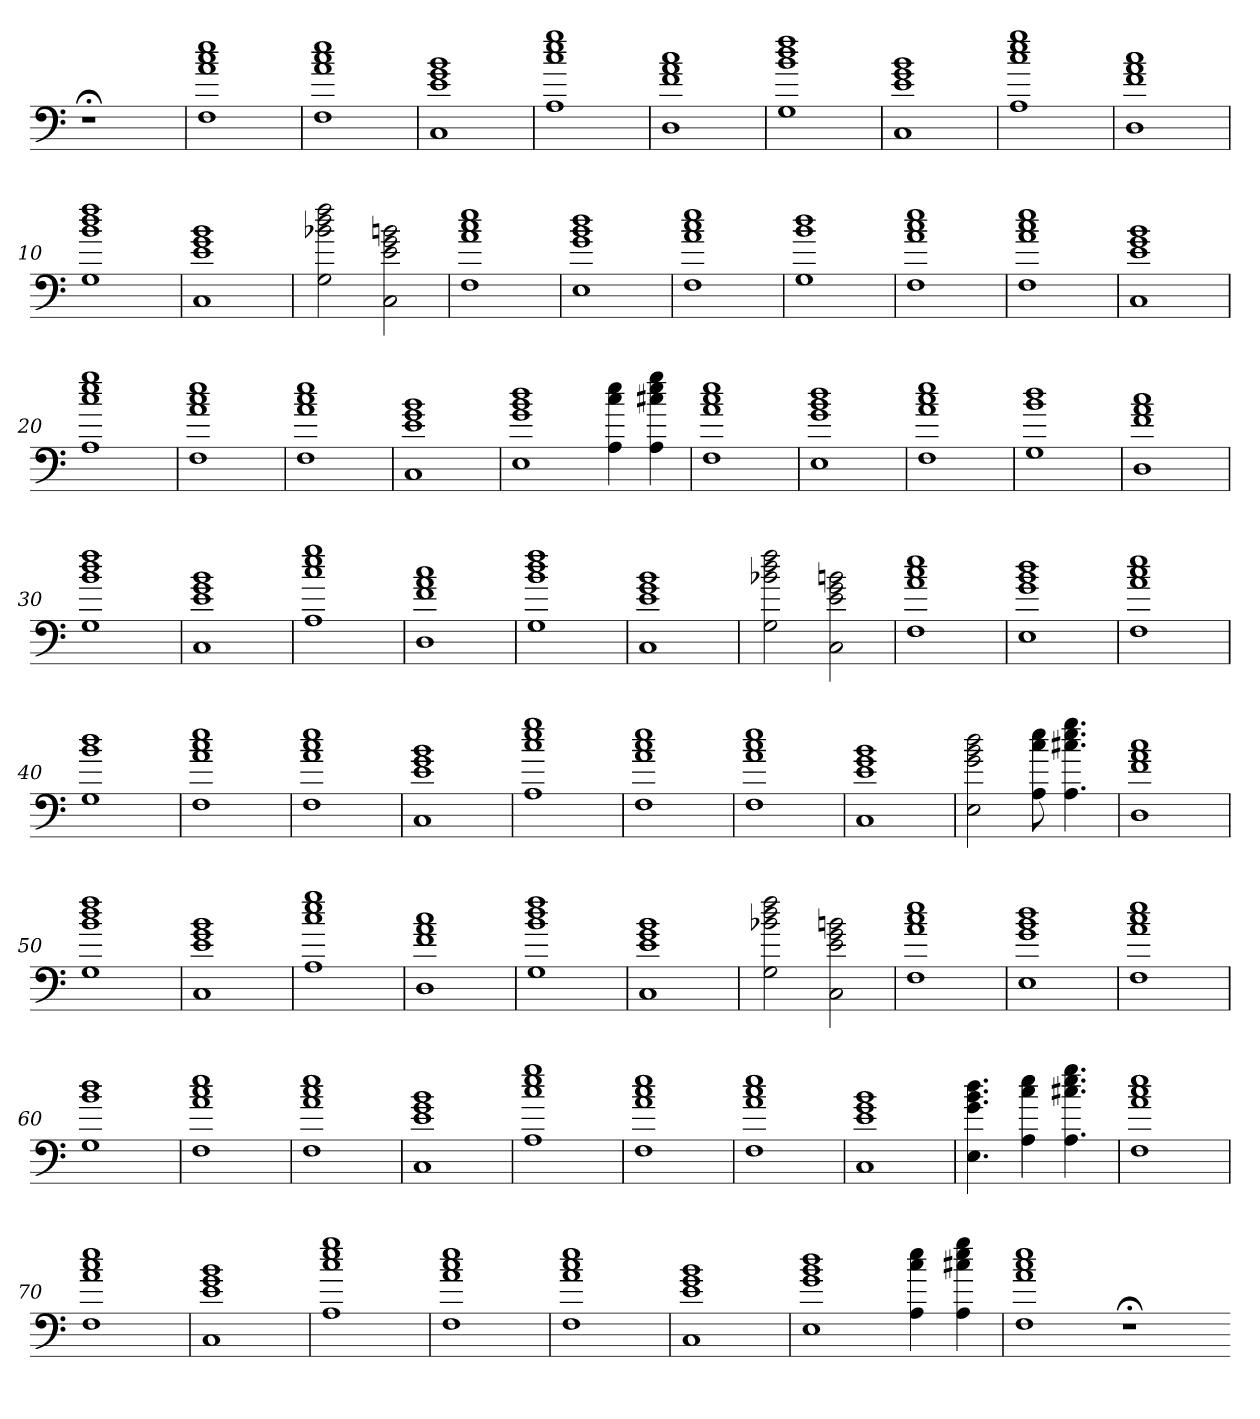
**kern
*part1
*staff1
=
1r;<
=1
1F 1a 1cc 1ee
=2
1F 1a 1cc 1ee
=3
1C 1e 1g 1b
=4
1A 1cc 1ee 1gg
=5
1D 1f 1a 1cc
=6
1G 1b 1dd 1ff
=7
1C 1e 1g 1b
=8
1A 1cc 1ee 1gg
=9
1D 1f 1a 1cc
=10
1G 1b 1dd 1ff
=11
1C 1e 1g 1b
=12
2G 2b-X 2dd 2ff
2C 2e 2g 2bn
=13
1F 1a 1cc 1ee
=14
1E 1g 1b 1dd
=15
1F 1a 1cc 1ee
=16
1G 1b 1dd
=17
1F 1a 1cc 1ee
=18
1F 1a 1cc 1ee
=19
1C 1e 1g 1b
=20
1A 1cc 1ee 1gg
=21
1F 1a 1cc 1ee
=22
1F 1a 1cc 1ee
=23
1C 1e 1g 1b
=24
1E 1g 1b 1dd
4A 4cc 4ee
4A 4cc#X 4ee 4gg
=25
1F 1a 1cc 1ee
=26
1E 1g 1b 1dd
=27
1F 1a 1cc 1ee
=28
1G 1b 1dd
=29
1D 1f 1a 1cc
=30
1G 1b 1dd 1ff
=31
1C 1e 1g 1b
=32
1A 1cc 1ee 1gg
=33
1D 1f 1a 1cc
=34
1G 1b 1dd 1ff
=35
1C 1e 1g 1b
=36
2G 2b-X 2dd 2ff
2C 2e 2g 2bn
=37
1F 1a 1cc 1ee
=38
1E 1g 1b 1dd
=39
1F 1a 1cc 1ee
=40
1G 1b 1dd
=41
1F 1a 1cc 1ee
=42
1F 1a 1cc 1ee
=43
1C 1e 1g 1b
=44
1A 1cc 1ee 1gg
=45
1F 1a 1cc 1ee
=46
1F 1a 1cc 1ee
=47
1C 1e 1g 1b
=48
2E 2g 2b 2dd
8A 8cc 8ee
4.A 4.cc#X 4.ee 4.gg
=49
1D 1f 1a 1cc
=50
1G 1b 1dd 1ff
=51
1C 1e 1g 1b
=52
1A 1cc 1ee 1gg
=53
1D 1f 1a 1cc
=54
1G 1b 1dd 1ff
=55
1C 1e 1g 1b
=56
2G 2b-X 2dd 2ff
2C 2e 2g 2bn
=57
1F 1a 1cc 1ee
=58
1E 1g 1b 1dd
=59
1F 1a 1cc 1ee
=60
1G 1b 1dd
=61
1F 1a 1cc 1ee
=62
1F 1a 1cc 1ee
=63
1C 1e 1g 1b
=64
1A 1cc 1ee 1gg
=65
1F 1a 1cc 1ee
=66
1F 1a 1cc 1ee
=67
1C 1e 1g 1b
=68
4.E 4.g 4.b 4.dd
4A 4cc 4ee
4.A 4.cc#X 4.ee 4.gg
=69
1F 1a 1cc 1ee
=70
1F 1a 1cc 1ee
=71
1C 1e 1g 1b
=72
1A 1cc 1ee 1gg
=73
1F 1a 1cc 1ee
=74
1F 1a 1cc 1ee
=75
1C 1e 1g 1b
=76
1E 1g 1b 1dd
4A 4cc 4ee
4A 4cc#X 4ee 4gg
=77
1F 1a 1cc 1ee
1r;<
=-
*-
